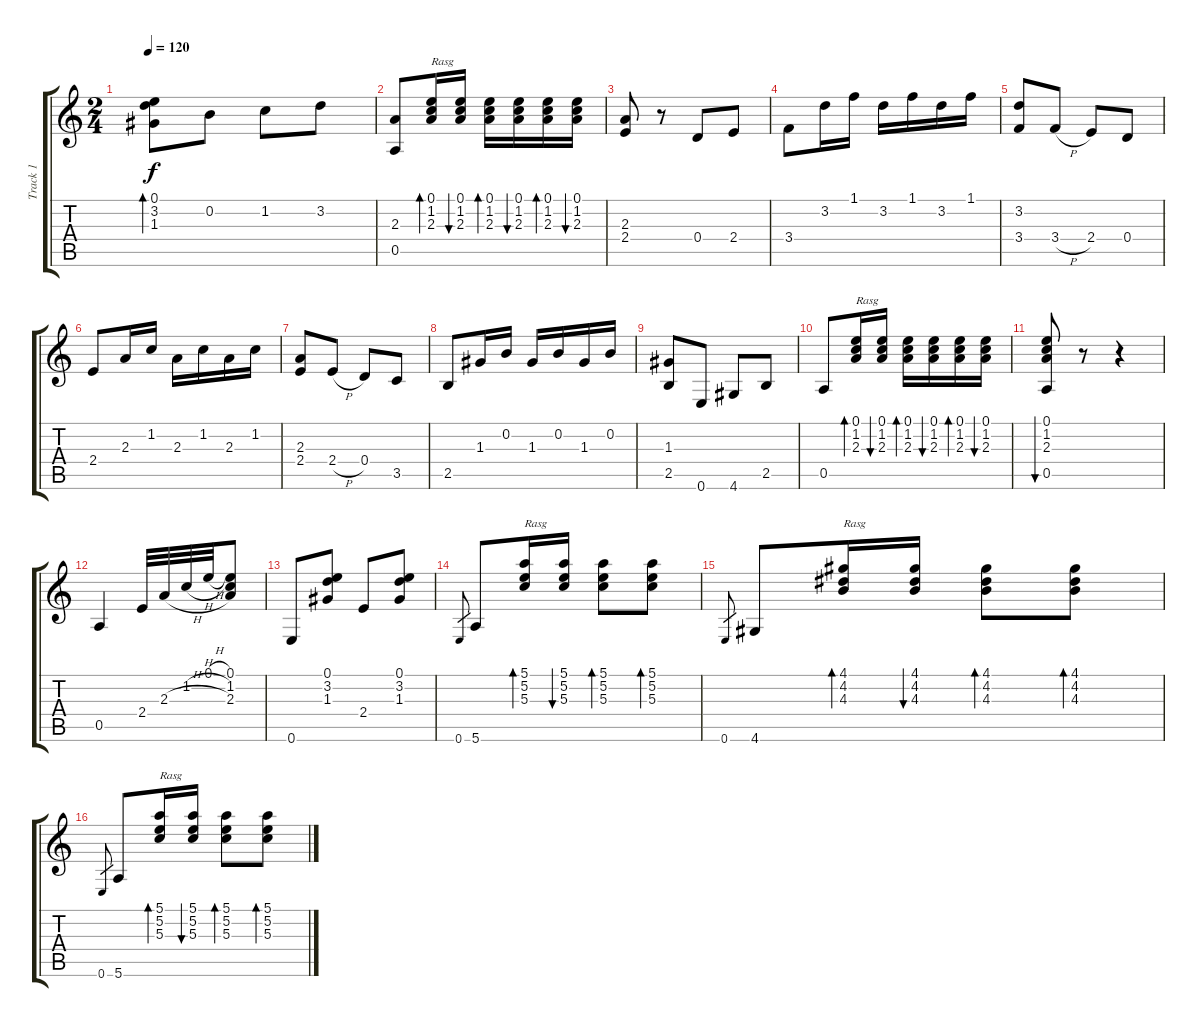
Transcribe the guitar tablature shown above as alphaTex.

\track ("Track 1" "Track 1") {instrument acousticguitarnylon}
\staff {score tabs}
\tuning (E4 B3 G3 D3 A2 E2) {hide}
\ts (2 4)
\tempo 120
\clef g2
\ks c
(0.1 3.2 1.3).8{bd 240 dy f} 0.2.8 1.2.8 3.2.8 |
(2.3 0.5).8 (0.1 1.2 2.3).16{bd 120 txt "Rasg"} (0.1 1.2 2.3).16{bu 120} (0.1 1.2 2.3).16{bd 120} (0.1 1.2 2.3).16{bu 120} (0.1 1.2 2.3).16{bd 120} (0.1 1.2 2.3).16{bu 120} |
(2.3 2.4).8 r.8 0.4.8 2.4.8 |
3.4.8 3.2.16 1.1.16 3.2.16 1.1.16 3.2.16 1.1.16 |
(3.2 3.4).8 3.4{h}.8 2.4.8 0.4.8 |
2.4.8 2.3.16 1.2.16 2.3.16 1.2.16 2.3.16 1.2.16 |
(2.3 2.4).8 2.4{h}.8 0.4.8 3.5.8 |
2.5.8 1.3.16 0.2.16 1.3.16 0.2.16 1.3.16 0.2.16 |
(1.3 2.5).8 0.6.8 4.6.8 2.5.8 |
0.5.8 (0.1 1.2 2.3).16{bd 120 txt "Rasg"} (0.1 1.2 2.3).16{bu 120} (0.1 1.2 2.3).16{bd 120} (0.1 1.2 2.3).16{bu 120} (0.1 1.2 2.3).16{bd 120} (0.1 1.2 2.3).16{bu 120} |
(0.1 1.2 2.3 0.5).8{bu 240} r.8 r.4 |
0.5.4 2.4.32 2.3{h}.32 1.2{h}.32 0.1{h}.32 (0.1 1.2 2.3).8 |
0.6.8 (0.1 3.2 1.3).8 2.4.8 (0.1 3.2 1.3).8 |
0.6.8{gr} 5.6.8 (5.1 5.2 5.3).16{bd 120 txt "Rasg"} (5.1 5.2 5.3).16{bu 120} (5.1 5.2 5.3).8{bd 240} (5.1 5.2 5.3).8{bd 240} |
0.6.8{gr} 4.6.8 (4.1 4.2 4.3).16{bd 120 txt "Rasg"} (4.1 4.2 4.3).16{bu 120} (4.1 4.2 4.3).8{bd 240} (4.1 4.2 4.3).8{bd 240} |
0.6.8{gr} 5.6.8 (5.1 5.2 5.3).16{bd 120 txt "Rasg"} (5.1 5.2 5.3).16{bu 120} (5.1 5.2 5.3).8{bd 240} (5.1 5.2 5.3).8{bd 240}
